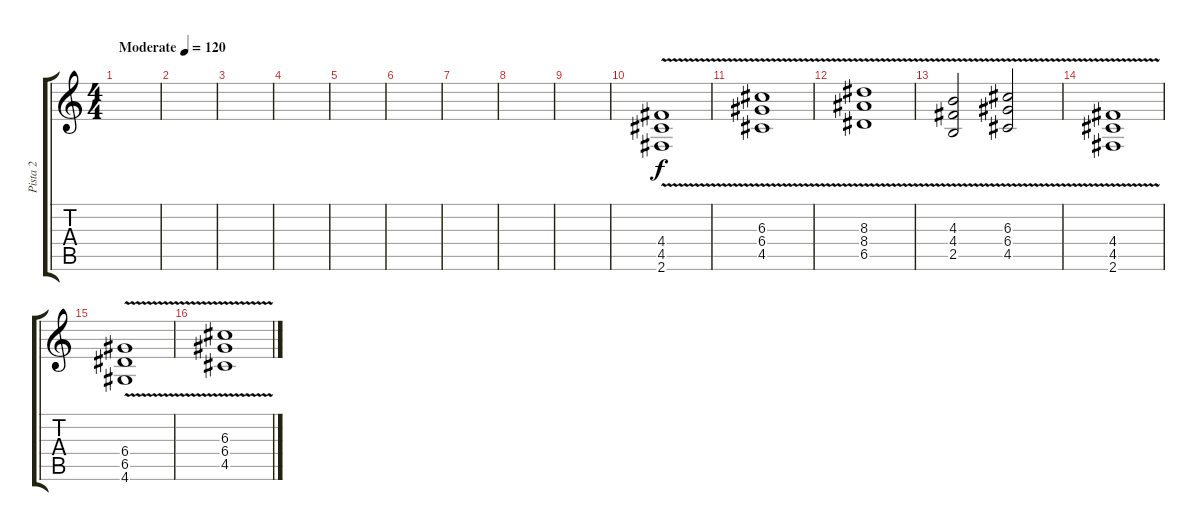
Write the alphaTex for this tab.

\track ("Pista 2" "Pista 2") {instrument distortionguitar}
\staff {score tabs}
\tuning (E4 B3 G3 D3 A2 E2) {hide}
\ts (4 4)
\tempo (120 "Moderate")
\clef g2
\ks c
|
|
|
|
|
|
|
|
|
(4.4 4.5 2.6{v}).1 |
(6.3 6.4 4.5{v}).1 |
(8.3 8.4 6.5{v}).1 |
(4.3 4.4 2.5{v}).2 (6.3 6.4{v} 4.5).2 |
(4.4 4.5 2.6{v}).1 |
(6.4 6.5 4.6{v}).1 |
(6.3 6.4 4.5{v}).1
